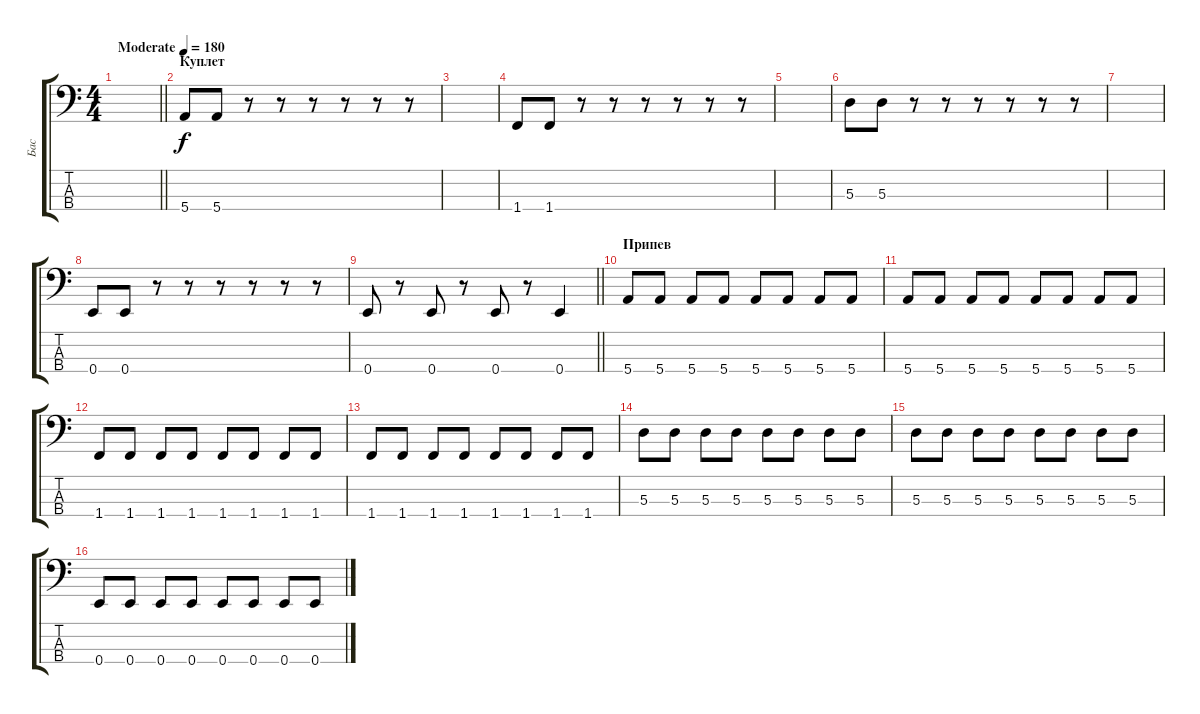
\track ("Бас" "Бас") {instrument electricbassfinger}
\staff {score tabs}
\tuning (G2 D2 A1 E1) {hide}
\ts (4 4)
\tempo (180 "Moderate")
\clef f4
\barLineRight lightlight
\ks c
|
\section ("" "Куплет")
5.4.8 5.4.8 r.8 r.8 r.8 r.8 r.8 r.8 |
|
1.4.8 1.4.8 r.8 r.8 r.8 r.8 r.8 r.8 |
|
5.3.8 5.3.8 r.8 r.8 r.8 r.8 r.8 r.8 |
|
0.4.8 0.4.8 r.8 r.8 r.8 r.8 r.8 r.8 |
\barLineRight lightlight
0.4.8 r.8 0.4.8 r.8 0.4.8 r.8 0.4.4 |
\section ("" "Припев")
5.4.8 5.4.8 5.4.8 5.4.8 5.4.8 5.4.8 5.4.8 5.4.8 |
5.4.8 5.4.8 5.4.8 5.4.8 5.4.8 5.4.8 5.4.8 5.4.8 |
1.4.8 1.4.8 1.4.8 1.4.8 1.4.8 1.4.8 1.4.8 1.4.8 |
1.4.8 1.4.8 1.4.8 1.4.8 1.4.8 1.4.8 1.4.8 1.4.8 |
5.3.8 5.3.8 5.3.8 5.3.8 5.3.8 5.3.8 5.3.8 5.3.8 |
5.3.8 5.3.8 5.3.8 5.3.8 5.3.8 5.3.8 5.3.8 5.3.8 |
0.4.8 0.4.8 0.4.8 0.4.8 0.4.8 0.4.8 0.4.8 0.4.8
